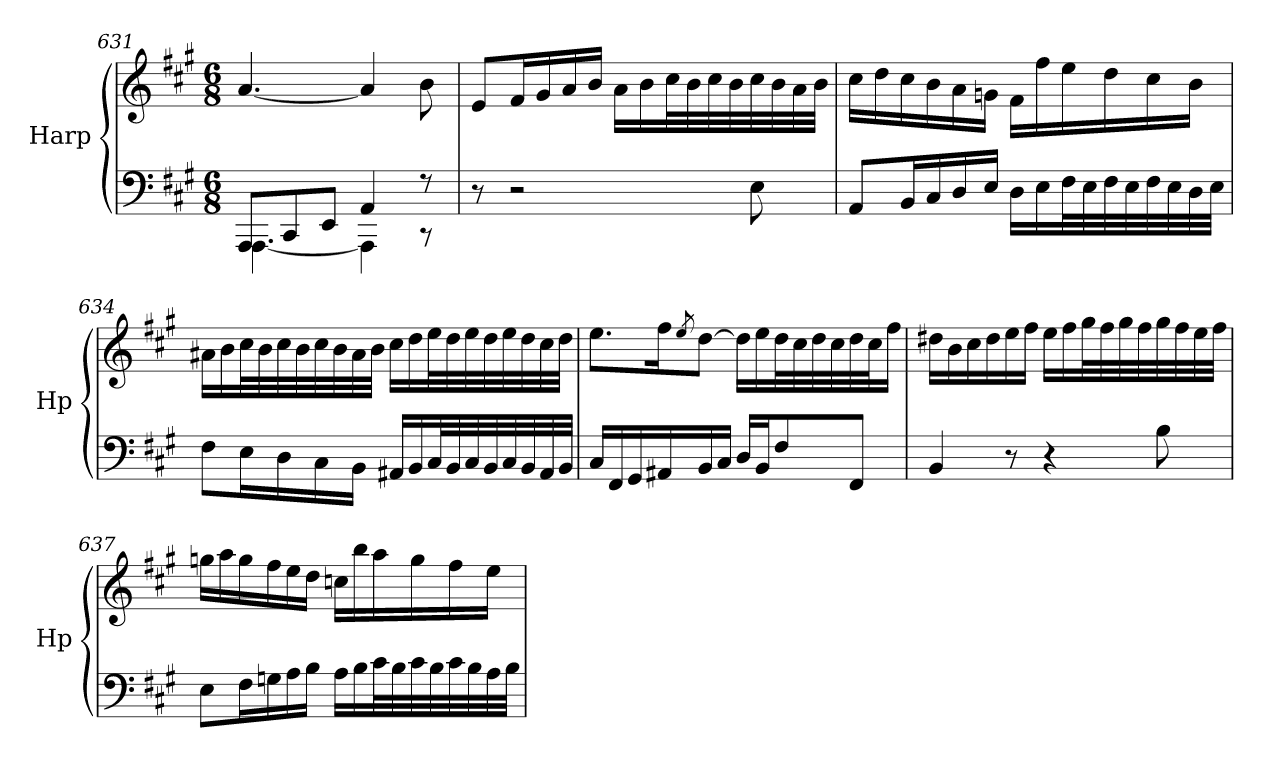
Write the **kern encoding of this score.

**kern	**kern
*part1	*part1
*staff2	*staff1
*I"Harp	*
*I'Hp	*
!!LO:LB:g=z
*clefF4	*clefG2
*k[f#c#g#]	*k[f#c#g#]
*M6/8	*M6/8
=631	=631
*^	*
8AAA/L	[4.AAA\	[4.a/
8CC#/	.	.
8EE/J	.	.
4AA/	4AAA\]	4a/]
8r	8r	8b\
*v	*v	*
=632	=632
8r	8e/L
2r	16f#/L
.	16g#/
.	16a/
.	16b/JJ
.	16a\LL
.	16b\
.	32cc#\L
.	32b\
.	32cc#\
.	32b\
8E\	32cc#\
.	32b\
.	32a\
.	32b\JJJ
=633	=633
8AA/L	16cc#\LL
.	16dd\
16BB/L	16cc#\
16C#/	16b\
16D/	16a\
16E/JJ	16gn\JJ
16D\LL	16f#\LL
16E\	16ff#\
32F#\L	16ee\
32E\	.
32F#\	16dd\
32E\	.
32F#\	16cc#\
32E\	.
32D\	16b\JJ
32E\JJJ	.
!!LO:LB:g=z
=634	=634
8F#\L	16a#X\LL
.	16b\
16E\L	32cc#\L
.	32b\
16D\	32cc#\
.	32b\
16C#\	32cc#\
.	32b\
16BB\JJ	32a#\
.	32b\JJJ
16AA#X/LL	16cc#\LL
16BB/	16dd\
32C#/L	32ee\L
32BB/	32dd\
32C#/	32ee\
32BB/	32dd\
32C#/	32ee\
32BB/	32dd\
32AA#/	32cc#\
32BB/JJJ	32dd\JJJ
=635	=635
16C#/LL	8.ee\L
16FF#/	.
16GG#/	.
16AA#X/	16ff#\K
.	8qee/
16BB/	[8dd\J
16C#/JJ	.
16D/LL	16dd\LL]
16BB/J	16ee\
8F#/	32dd\L
.	32cc#\
.	32dd\
.	32cc#\
8FF#/J	32dd\
.	32cc#\J
.	16ff#\JJ
!!LO:PB:g=z
=636	=636
4BB/	16dd#X\LL
.	16b\
.	16cc#\
.	16dd#\
8r	16ee\
.	16ff#\JJ
4r	16ee\LL
.	16ff#\
.	32gg#\L
.	32ff#\
.	32gg#\
.	32ff#\
8B\	32gg#\
.	32ff#\
.	32ee\
.	32ff#\JJJ
=637	=637
8E\L	16ggn\LL
.	16aa\
16F#\L	16gg\
16Gn\	16ff#\
16A\	16ee\
16B\JJ	16dd\JJ
16A\LL	16ccn\LL
16B\	16bb\
32c#\L	16aa\
32B\	.
32c#\	16gg\
32B\	.
32c#\	16ff#\
32B\	.
32A\	16ee\JJ
32B\JJJ	.
=	=
*-	*-
